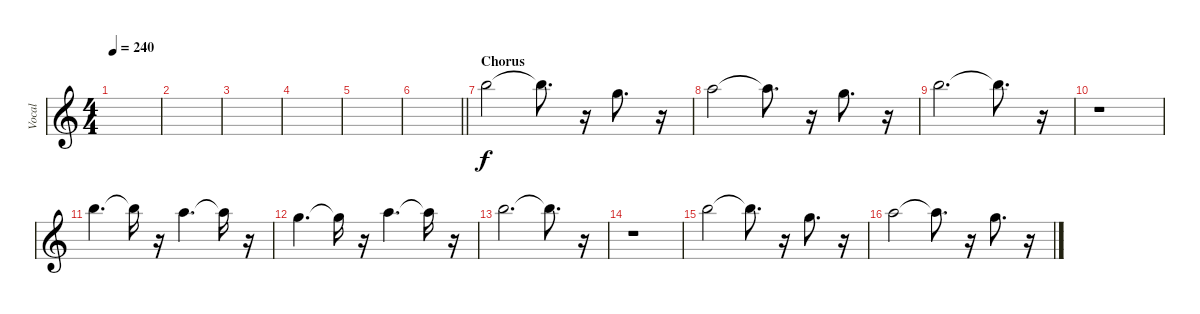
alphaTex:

\track ("Vocal" "Vocal") {instrument synthvoice}
\staff {score}
\tuning (E4 B3 G3 D3 A2 E2) {hide}
\ts (4 4)
\tempo 240
\clef g2
\ks c
|
|
|
|
|
\barLineRight lightlight
|
\section ("" "Chorus")
19.1.2 19.1{t}.8{d} r.16 20.2.8{d} r.16 |
17.1.2 17.1{t}.8{d} r.16 15.1.8{d} r.16 |
19.1.2{d} 19.1{t}.8{d} r.16 |
r.1 |
19.1.4{d} 19.1{t}.16 r.16 17.1.4{d} 17.1{t}.16 r.16 |
15.1.4{d} 15.1{t}.16 r.16 17.1.4{d} 17.1{t}.16 r.16 |
19.1.2{d} 19.1{t}.8{d} r.16 |
r.1 |
19.1.2 19.1{t}.8{d} r.16 20.2.8{d} r.16 |
17.1.2 17.1{t}.8{d} r.16 15.1.8{d} r.16
